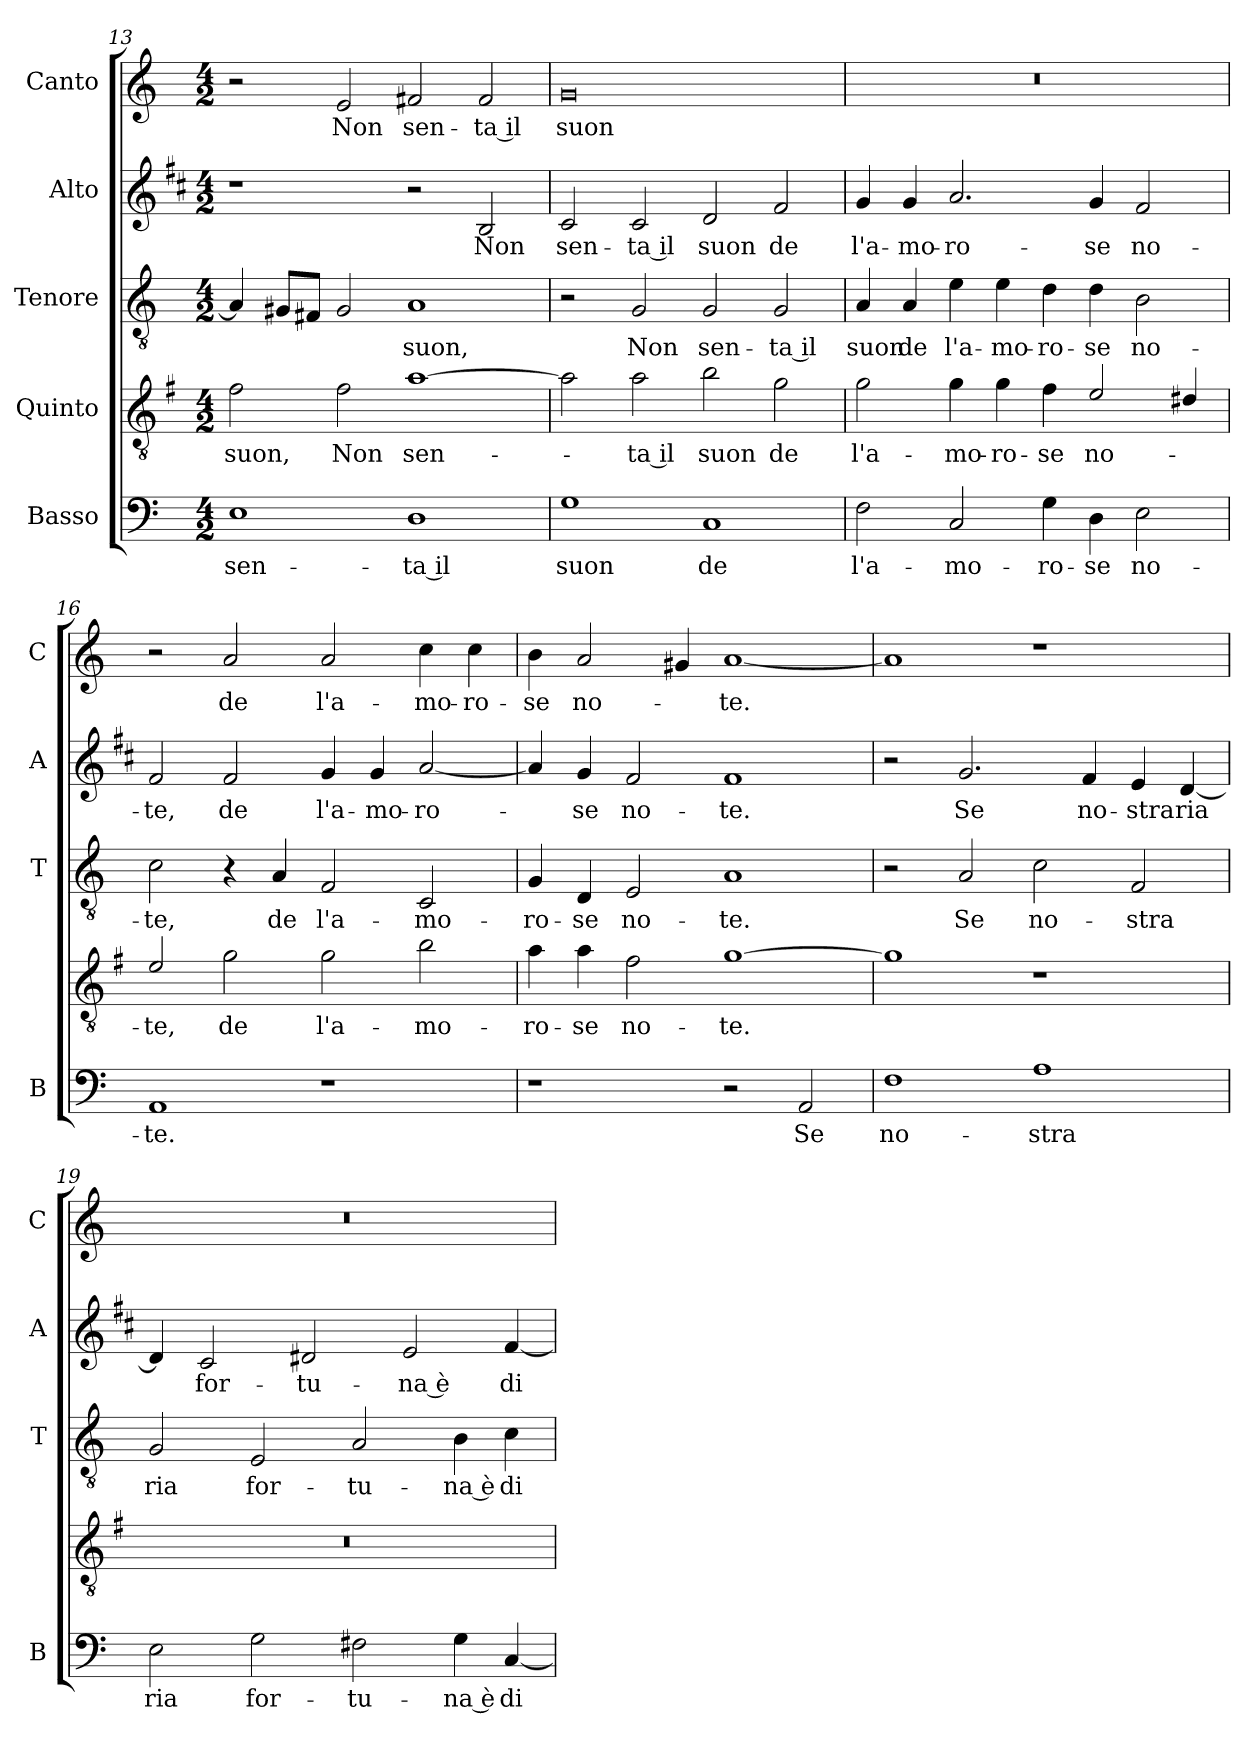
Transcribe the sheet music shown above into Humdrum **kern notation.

**kern	**text	**kern	**text	**kern	**text	**kern	**text	**kern	**text
*part5	*part5	*part4	*part4	*part3	*part3	*part2	*part2	*part1	*part1
*staff5	*staff5	*staff4	*staff4	*staff3	*staff3	*staff2	*staff2	*staff1	*staff1
*I"Basso	*	*I"Quinto	*	*I"Tenore	*	*I"Alto	*	*I"Canto	*
*I'B	*	*	*	*I'T	*	*I'A	*	*I'C	*
*clefF4	*	*clefGv2	*	*clefGv2	*	*clefG2	*	*clefG2	*
*	*	*ITrd4c7	*	*	*	*ITrd1c2	*	*	*
*k[]	*	*k[]	*	*k[]	*	*k[]	*	*k[]	*
*C:	*	*C:	*	*C:	*	*C:	*	*C:	*
*M4/2	*	*M4/2	*	*M4/2	*	*M4/2	*	*M4/2	*
=13	=13	=13	=13	=13	=13	=13	=13	=13	=13
!	!LO:LY:b	!	!LO:LY:b	!	!	!	!	!	!
1E	sen-	2B\	suon,	4A/]	.	1r	.	2r	.
.	.	.	.	8G#X/L	.	.	.	.	.
.	.	.	.	8F#X/J	.	.	.	.	.
!	!	!	!LO:LY:b	!	!	!	!	!	!LO:LY:b
.	.	2B\	Non	2G#/	.	.	.	2e/	Non
!	!LO:LY:b	!	!LO:LY:b	!	!LO:LY:b	!	!	!	!LO:LY:b
1D	-ta il	[1d	sen-	1A	suon,	2r	.	2f#X/	sen-
!	!	!	!	!	!	!	!LO:LY:b	!	!LO:LY:b
.	.	.	.	.	.	2A/	Non	2f#/	-ta il
!!LO:LB:g=z
=14	=14	=14	=14	=14	=14	=14	=14	=14	=14
!	!LO:LY:b	!	!	!	!	!	!LO:LY:b	!	!LO:LY:b
1G	suon	2d\]	.	2r	.	2B/	sen-	0g	suon
!	!	!	!LO:LY:b	!	!LO:LY:b	!	!LO:LY:b	!	!
.	.	2d\	-ta il	2G/	Non	2B/	-ta il	.	.
!	!LO:LY:b	!	!LO:LY:b	!	!LO:LY:b	!	!LO:LY:b	!	!
1C	de	2e\	suon	2G/	sen-	2c/	suon	.	.
!	!	!	!LO:LY:b	!	!LO:LY:b	!	!LO:LY:b	!	!
.	.	2c\	de	2G/	-ta il	2e/	de	.	.
=15	=15	=15	=15	=15	=15	=15	=15	=15	=15
!	!LO:LY:b	!	!LO:LY:b	!	!LO:LY:b	!	!LO:LY:b	!	!
2F\	l'a-	2c\	l'a-	4A/	suon	4f/	l'a-	0r	.
!	!	!	!	!	!LO:LY:b	!	!LO:LY:b	!	!
.	.	.	.	4A/	de	4f/	-mo-	.	.
!	!LO:LY:b	!	!LO:LY:b	!	!LO:LY:b	!	!LO:LY:b	!	!
2C/	-mo-	4c\	-mo-	4e\	l'a-	2.g/	-ro-	.	.
!	!	!	!LO:LY:b	!	!LO:LY:b	!	!	!	!
.	.	4c\	-ro-	4e\	-mo-	.	.	.	.
!	!LO:LY:b	!	!LO:LY:b	!	!LO:LY:b	!	!	!	!
4G\	-ro-	4B\	-se	4d\	-ro-	.	.	.	.
!	!LO:LY:b	!	!LO:LY:b	!	!LO:LY:b	!	!LO:LY:b	!	!
4D\	-se	2A/	no-	4d\	-se	4f/	-se	.	.
!	!LO:LY:b	!	!	!	!LO:LY:b	!	!LO:LY:b	!	!
2E\	no-	.	.	2B\	no-	2e/	no-	.	.
.	.	4G#X/	.	.	.	.	.	.	.
=16	=16	=16	=16	=16	=16	=16	=16	=16	=16
!	!LO:LY:b	!	!LO:LY:b	!	!LO:LY:b	!	!LO:LY:b	!	!
1AA	-te.	2A/	-te,	2c\	-te,	2e/	-te,	2r	.
!	!	!	!LO:LY:b	!	!	!	!LO:LY:b	!	!LO:LY:b
.	.	2c\	de	4r	.	2e/	de	2a/	de
!	!	!	!	!	!LO:LY:b	!	!	!	!
.	.	.	.	4A/	de	.	.	.	.
!	!	!	!LO:LY:b	!	!LO:LY:b	!	!LO:LY:b	!	!LO:LY:b
1r	.	2c\	l'a-	2F/	l'a-	4f/	l'a-	2a/	l'a-
!	!	!	!	!	!	!	!LO:LY:b	!	!
.	.	.	.	.	.	4f/	-mo-	.	.
!	!	!	!LO:LY:b	!	!LO:LY:b	!	!LO:LY:b	!	!LO:LY:b
.	.	2e\	-mo-	2C/	-mo-	[2g/	-ro-	4cc\	-mo-
!	!	!	!	!	!	!	!	!	!LO:LY:b
.	.	.	.	.	.	.	.	4cc\	-ro-
=17	=17	=17	=17	=17	=17	=17	=17	=17	=17
!	!	!	!LO:LY:b	!	!LO:LY:b	!	!	!	!LO:LY:b
1r	.	4d\	-ro-	4G/	-ro-	4g/]	.	4b\	-se
!	!	!	!LO:LY:b	!	!LO:LY:b	!	!LO:LY:b	!	!LO:LY:b
.	.	4d\	-se	4D/	-se	4f/	-se	2a/	no-
!	!	!	!LO:LY:b	!	!LO:LY:b	!	!LO:LY:b	!	!
.	.	2B\	no-	2E/	no-	2e/	no-	.	.
.	.	.	.	.	.	.	.	4g#X/	.
!	!	!	!LO:LY:b	!	!LO:LY:b	!	!LO:LY:b	!	!LO:LY:b
2r	.	[1c	-te.	1A	-te.	1e	-te.	[1a	-te.
!	!LO:LY:b	!	!	!	!	!	!	!	!
2AA/	Se	.	.	.	.	.	.	.	.
!!LO:LB:g=z
=18	=18	=18	=18	=18	=18	=18	=18	=18	=18
!	!LO:LY:b	!	!	!	!	!	!	!	!
1F	no-	1c]	.	2r	.	2r	.	1a]	.
!	!	!	!	!	!LO:LY:b	!	!LO:LY:b	!	!
.	.	.	.	2A/	Se	2.f/	Se	.	.
!	!LO:LY:b	!	!	!	!LO:LY:b	!	!	!	!
1A	-stra	1r	.	2c\	no-	.	.	1r	.
!	!	!	!	!	!	!	!LO:LY:b	!	!
.	.	.	.	.	.	4e/	no-	.	.
!	!	!	!	!	!LO:LY:b	!	!LO:LY:b	!	!
.	.	.	.	2F/	-stra	4d/	-stra	.	.
!	!	!	!	!	!	!	!LO:LY:b	!	!
.	.	.	.	.	.	[4c/	ria	.	.
=19	=19	=19	=19	=19	=19	=19	=19	=19	=19
!	!LO:LY:b	!	!	!	!LO:LY:b	!	!	!	!
2E\	ria	0r	.	2G/	ria	4c/]	.	0r	.
!	!	!	!	!	!	!	!LO:LY:b	!	!
.	.	.	.	.	.	2B/	for-	.	.
!	!LO:LY:b	!	!	!	!LO:LY:b	!	!	!	!
2G\	for-	.	.	2E/	for-	.	.	.	.
!	!	!	!	!	!	!	!LO:LY:b	!	!
.	.	.	.	.	.	2c#X/	-tu-	.	.
!	!LO:LY:b	!	!	!	!LO:LY:b	!	!	!	!
2F#X\	-tu-	.	.	2A/	-tu-	.	.	.	.
!	!	!	!	!	!	!	!LO:LY:b	!	!
.	.	.	.	.	.	2d/	-na è	.	.
!	!LO:LY:b	!	!	!	!LO:LY:b	!	!	!	!
4G\	-na è	.	.	4B\	-na è	.	.	.	.
!	!LO:LY:b	!	!	!	!LO:LY:b	!	!LO:LY:b	!	!
[4C/	di	.	.	4c\	di	[4e/	di	.	.
=	=	=	=	=	=	=	=	=	=
*-	*-	*-	*-	*-	*-	*-	*-	*-	*-
